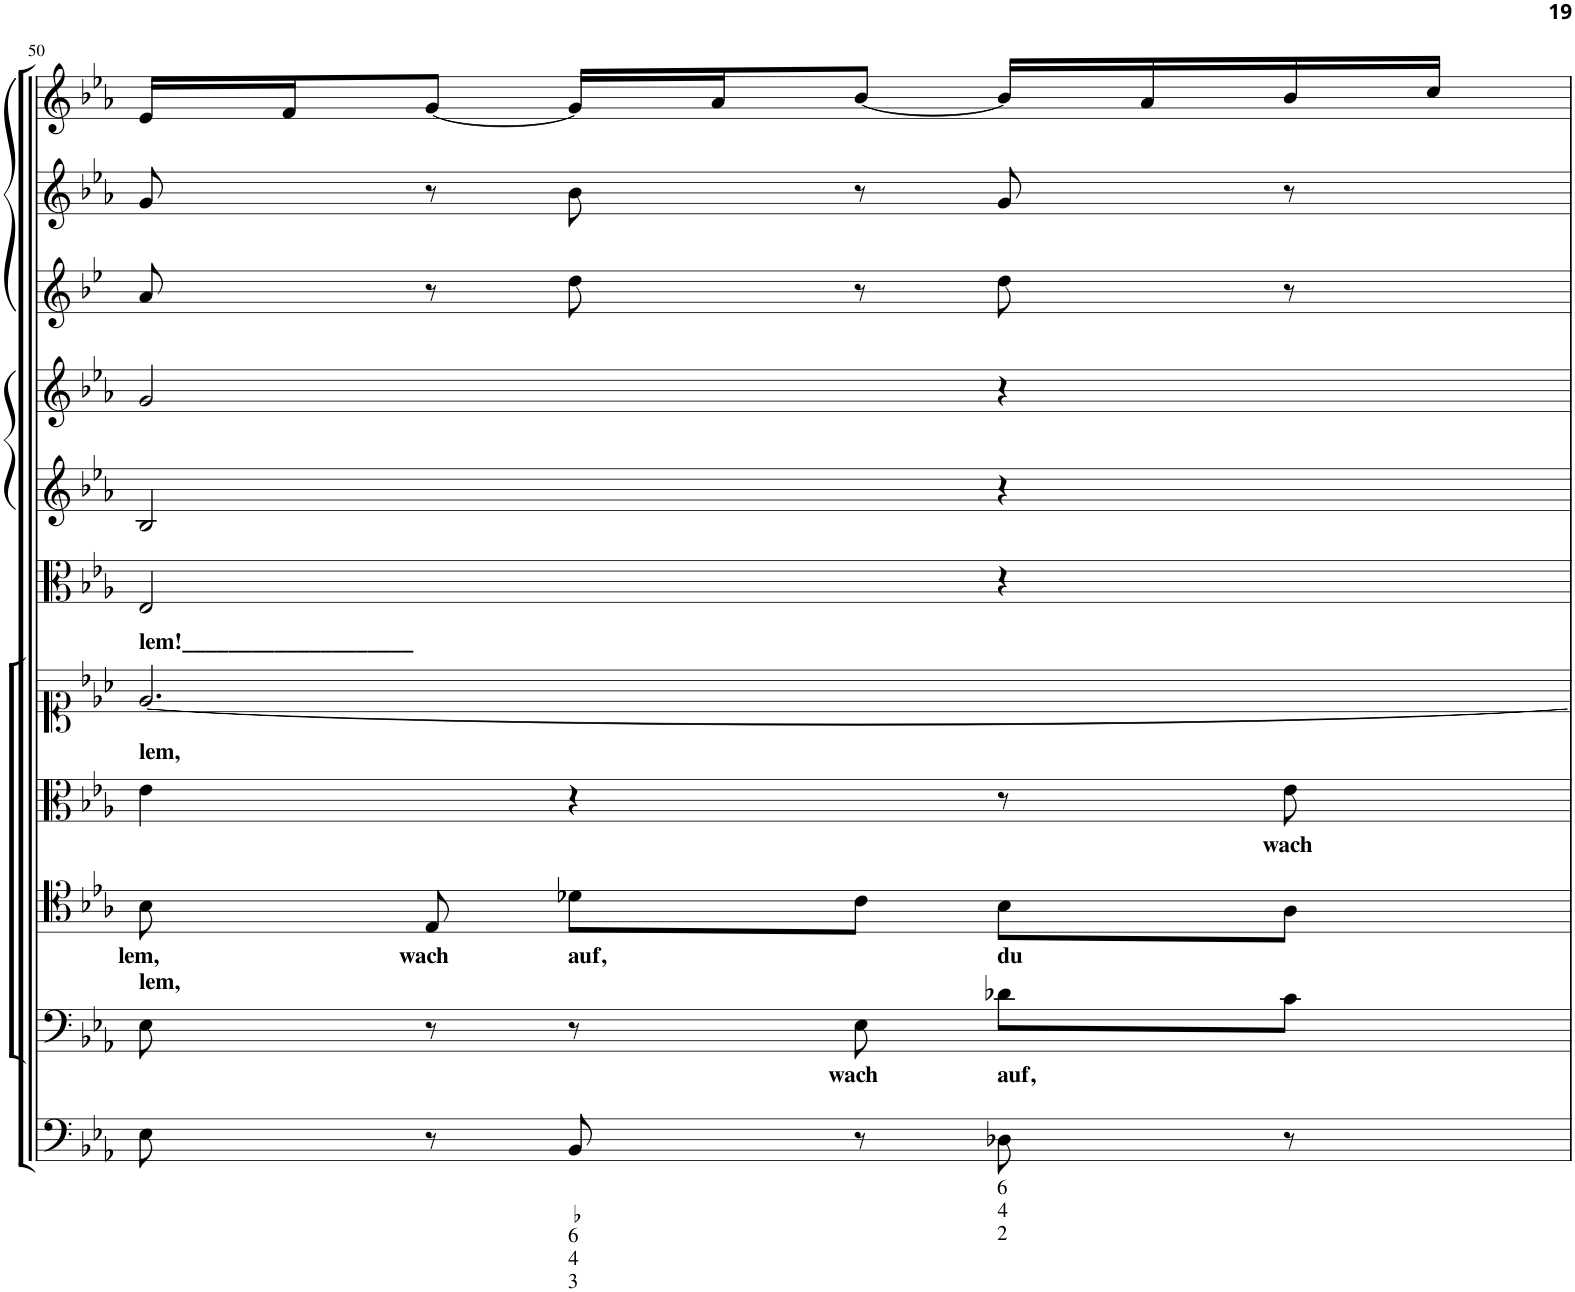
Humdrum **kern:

**kern	**kern	**kern	**kern	**kern	**kern	**kern	**kern	**kern	**kern	**kern
*part11	*part10	*part9	*part8	*part7	*part6	*part5	*part4	*part3	*part2	*part1
*staff11	*staff10	*staff9	*staff8	*staff7	*staff6	*staff5	*staff4	*staff3	*staff2	*staff1
*I"Continuo.	*I"Basso.	*I"Tenore.	*I"Alto.	*I"Soprano.	*I"Viola.	*I"Violino II	*I"Violino I	*I"Taille.	*I"Oboe II.	*I"Oboe I.
*	*	*	*	*	*	*	*	*	*I'Ob	*I'Ob
!!LO:PB:g=z
*clefF4	*clefF4	*clefC4	*clefC3	*clefC1	*clefC3	*clefG2	*clefG2	*clefG2	*clefG2	*clefG2
*	*	*	*	*	*	*	*	*Trd4c7	*	*
*k[b-e-a-]	*k[b-e-a-]	*k[b-e-a-]	*k[b-e-a-]	*k[b-e-a-]	*k[b-e-a-]	*k[b-e-a-]	*k[b-e-a-]	*k[b-e-]	*k[b-e-a-]	*k[b-e-a-]
*M3/4	*M3/4	*M3/4	*M3/4	*M3/4	*M3/4	*M3/4	*M3/4	*M3/4	*M3/4	*M3/4
=50	=50	=50	=50	=50	=50	=50	=50	=50	=50	=50
!	!	!	!	!LO:TX:a:B:t=lem!____________________	!	!	!	!	!	!
!	!	!	!LO:TX:a:B:t=lem,	!	!	!	!	!	!	!
!	!	!LO:TX:b:B:t=lem,	!	!	!	!	!	!	!	!
!	!LO:TX:a:B:t=lem,	!	!	!	!	!	!	!	!	!
8E-\	8E-\	8B-\	4e-\	[2.e-/	2E-/	2B-/	2g/	8a/	8g/	16e-/LL
.	.	.	.	.	.	.	.	.	.	16f/J
!	!	!LO:TX:b:B:t=wach	!	!	!	!	!	!	!	!
8r	8r	8E-/	.	.	.	.	.	8r	8r	[8g/J
!	!	!LO:TX:b:B:t=auf,	!	!	!	!	!	!	!	!
!LO:TX:b:t=6	!	!	!	!	!	!	!	!	!	!
!LO:TX:b:t=4	!	!	!	!	!	!	!	!	!	!
!LO:TX:b:t=3	!	!	!	!	!	!	!	!	!	!
8BB-X/	8r	8d-X\L	4r	.	.	.	.	8dd\	8b-\	16g/LL]
.	.	.	.	.	.	.	.	.	.	16a-/J
!	!LO:TX:b:B:t=wach	!	!	!	!	!	!	!	!	!
8r	8E-\	8c\J	.	.	.	.	.	8r	8r	[8b-/J
!	!	!LO:TX:b:B:t=du	!	!	!	!	!	!	!	!
!	!LO:TX:b:B:t=auf,	!	!	!	!	!	!	!	!	!
!LO:TX:b:t=6	!	!	!	!	!	!	!	!	!	!
!LO:TX:b:t=4	!	!	!	!	!	!	!	!	!	!
!LO:TX:b:t=2	!	!	!	!	!	!	!	!	!	!
8D-X\	8d-X\L	8B-\L	8r	.	4r	4r	4r	8dd\	8g/	16b-/LL]
.	.	.	.	.	.	.	.	.	.	16a-/
!	!	!	!LO:TX:b:B:t=wach	!	!	!	!	!	!	!
8r	8c\J	8A-\J	8e-\	.	.	.	.	8r	8r	16b-/
.	.	.	.	.	.	.	.	.	.	16cc/JJ
=	=	=	=	=	=	=	=	=	=	=
*-	*-	*-	*-	*-	*-	*-	*-	*-	*-	*-
